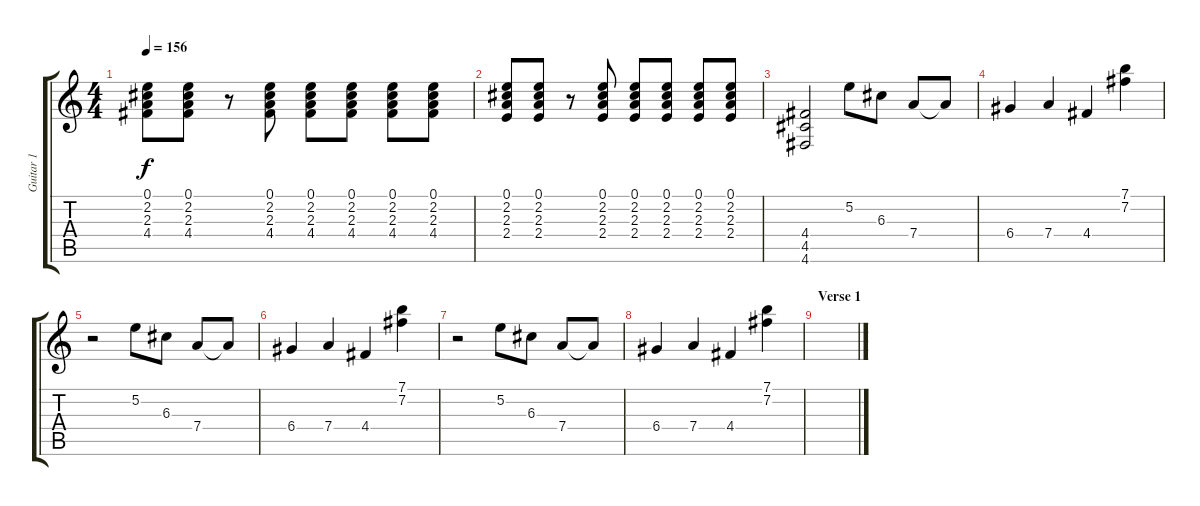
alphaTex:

\track ("Guitar 1" "Guitar 1") {instrument electricguitarclean}
\staff {score tabs}
\tuning (E4 B3 G3 D3 A2 D2) {hide}
\ts (4 4)
\tempo 156
\clef g2
\ks c
(0.1 2.2 2.3 4.4).8{dy f instrument distortionguitar} (0.1 2.2 2.3 4.4).8 r.8 (0.1 2.2 2.3 4.4).8 (0.1 2.2 2.3 4.4).8 (0.1 2.2 2.3 4.4).8 (0.1 2.2 2.3 4.4).8 (0.1 2.2 2.3 4.4).8 |
(0.1 2.2 2.3 2.4).8 (0.1 2.2 2.3 2.4).8 r.8 (0.1 2.2 2.3 2.4).8 (0.1 2.2 2.3 2.4).8 (0.1 2.2 2.3 2.4).8 (0.1 2.2 2.3 2.4).8 (0.1 2.2 2.3 2.4).8 |
(4.4 4.5 4.6).2 5.2.8 6.3.8 7.4.8 7.4{t}.8 |
6.4.4 7.4.4 4.4.4 (7.1 7.2).4 |
r.2 5.2.8 6.3.8 7.4.8 7.4{t}.8 |
6.4.4 7.4.4 4.4.4 (7.1 7.2).4 |
r.2 5.2.8 6.3.8 7.4.8 7.4{t}.8 |
6.4.4 7.4.4 4.4.4 (7.1 7.2).4 |
\section ("" "Verse 1")
